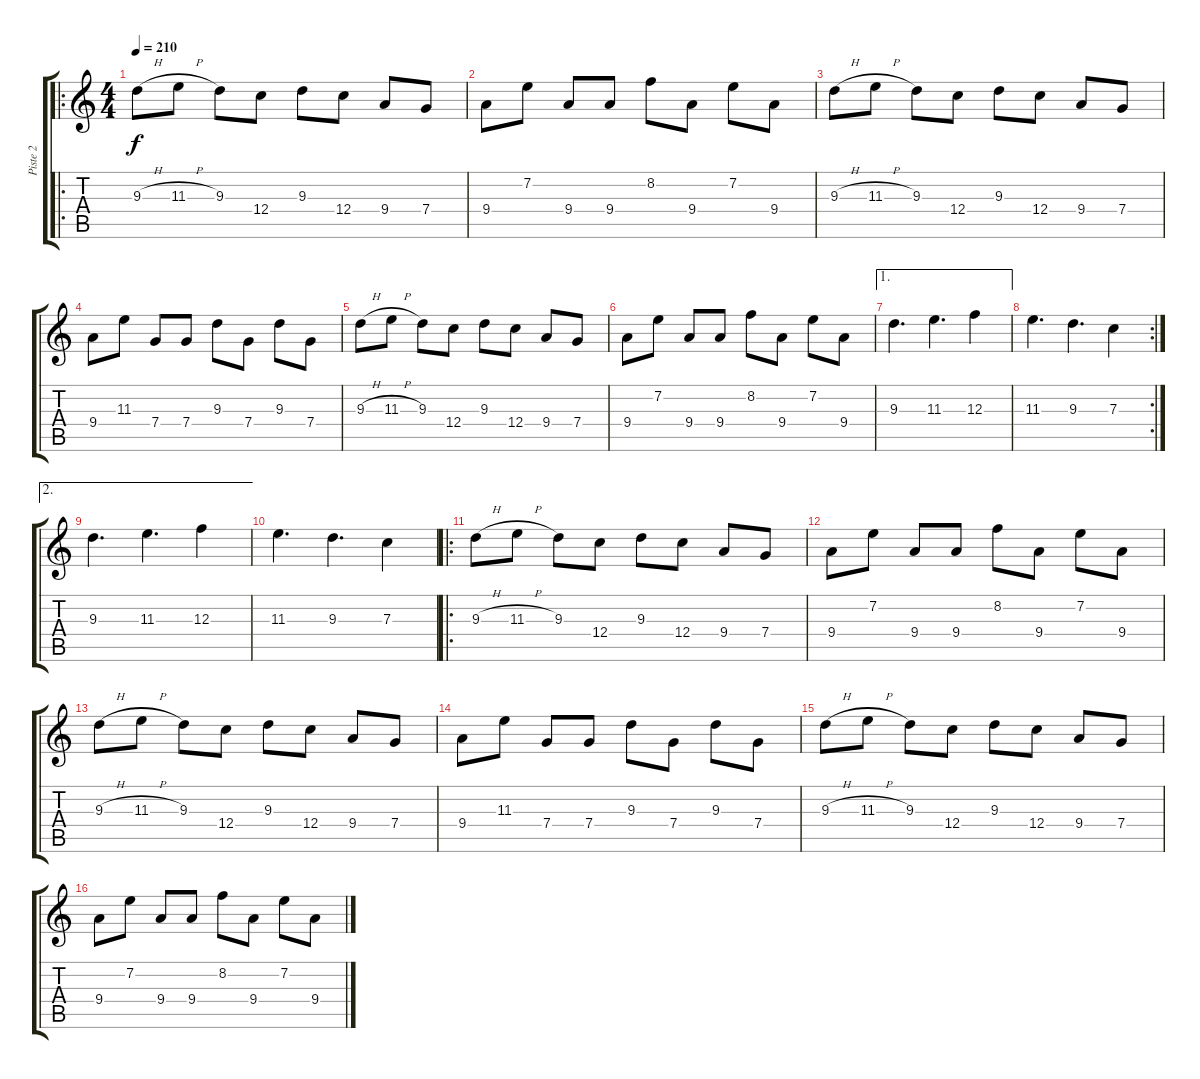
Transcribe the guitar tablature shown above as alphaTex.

\track ("Piste 2" "Piste 2") {instrument distortionguitar}
\staff {score tabs}
\tuning (D4 A3 F3 C3 G2 C2) {hide}
\ro
\ts (4 4)
\tempo 210
\clef g2
\ks c
9.3{h}.8{dy f} 11.3{h}.8 9.3.8 12.4.8 9.3.8 12.4.8 9.4.8 7.4.8 |
9.4.8 7.2.8 9.4.8 9.4.8 8.2.8 9.4.8 7.2.8 9.4.8 |
9.3{h}.8 11.3{h}.8 9.3.8 12.4.8 9.3.8 12.4.8 9.4.8 7.4.8 |
9.4.8 11.3.8 7.4.8 7.4.8 9.3.8 7.4.8 9.3.8 7.4.8 |
9.3{h}.8 11.3{h}.8 9.3.8 12.4.8 9.3.8 12.4.8 9.4.8 7.4.8 |
9.4.8 7.2.8 9.4.8 9.4.8 8.2.8 9.4.8 7.2.8 9.4.8 |
\ae 1
9.3.4{d} 11.3.4{d} 12.3.4 |
\rc 2
11.3.4{d} 9.3.4{d} 7.3.4 |
\ae 2
9.3.4{d} 11.3.4{d} 12.3.4 |
11.3.4{d} 9.3.4{d} 7.3.4 |
\ro
9.3{h}.8 11.3{h}.8 9.3.8 12.4.8 9.3.8 12.4.8 9.4.8 7.4.8 |
9.4.8 7.2.8 9.4.8 9.4.8 8.2.8 9.4.8 7.2.8 9.4.8 |
9.3{h}.8 11.3{h}.8 9.3.8 12.4.8 9.3.8 12.4.8 9.4.8 7.4.8 |
9.4.8 11.3.8 7.4.8 7.4.8 9.3.8 7.4.8 9.3.8 7.4.8 |
9.3{h}.8 11.3{h}.8 9.3.8 12.4.8 9.3.8 12.4.8 9.4.8 7.4.8 |
9.4.8 7.2.8 9.4.8 9.4.8 8.2.8 9.4.8 7.2.8 9.4.8
